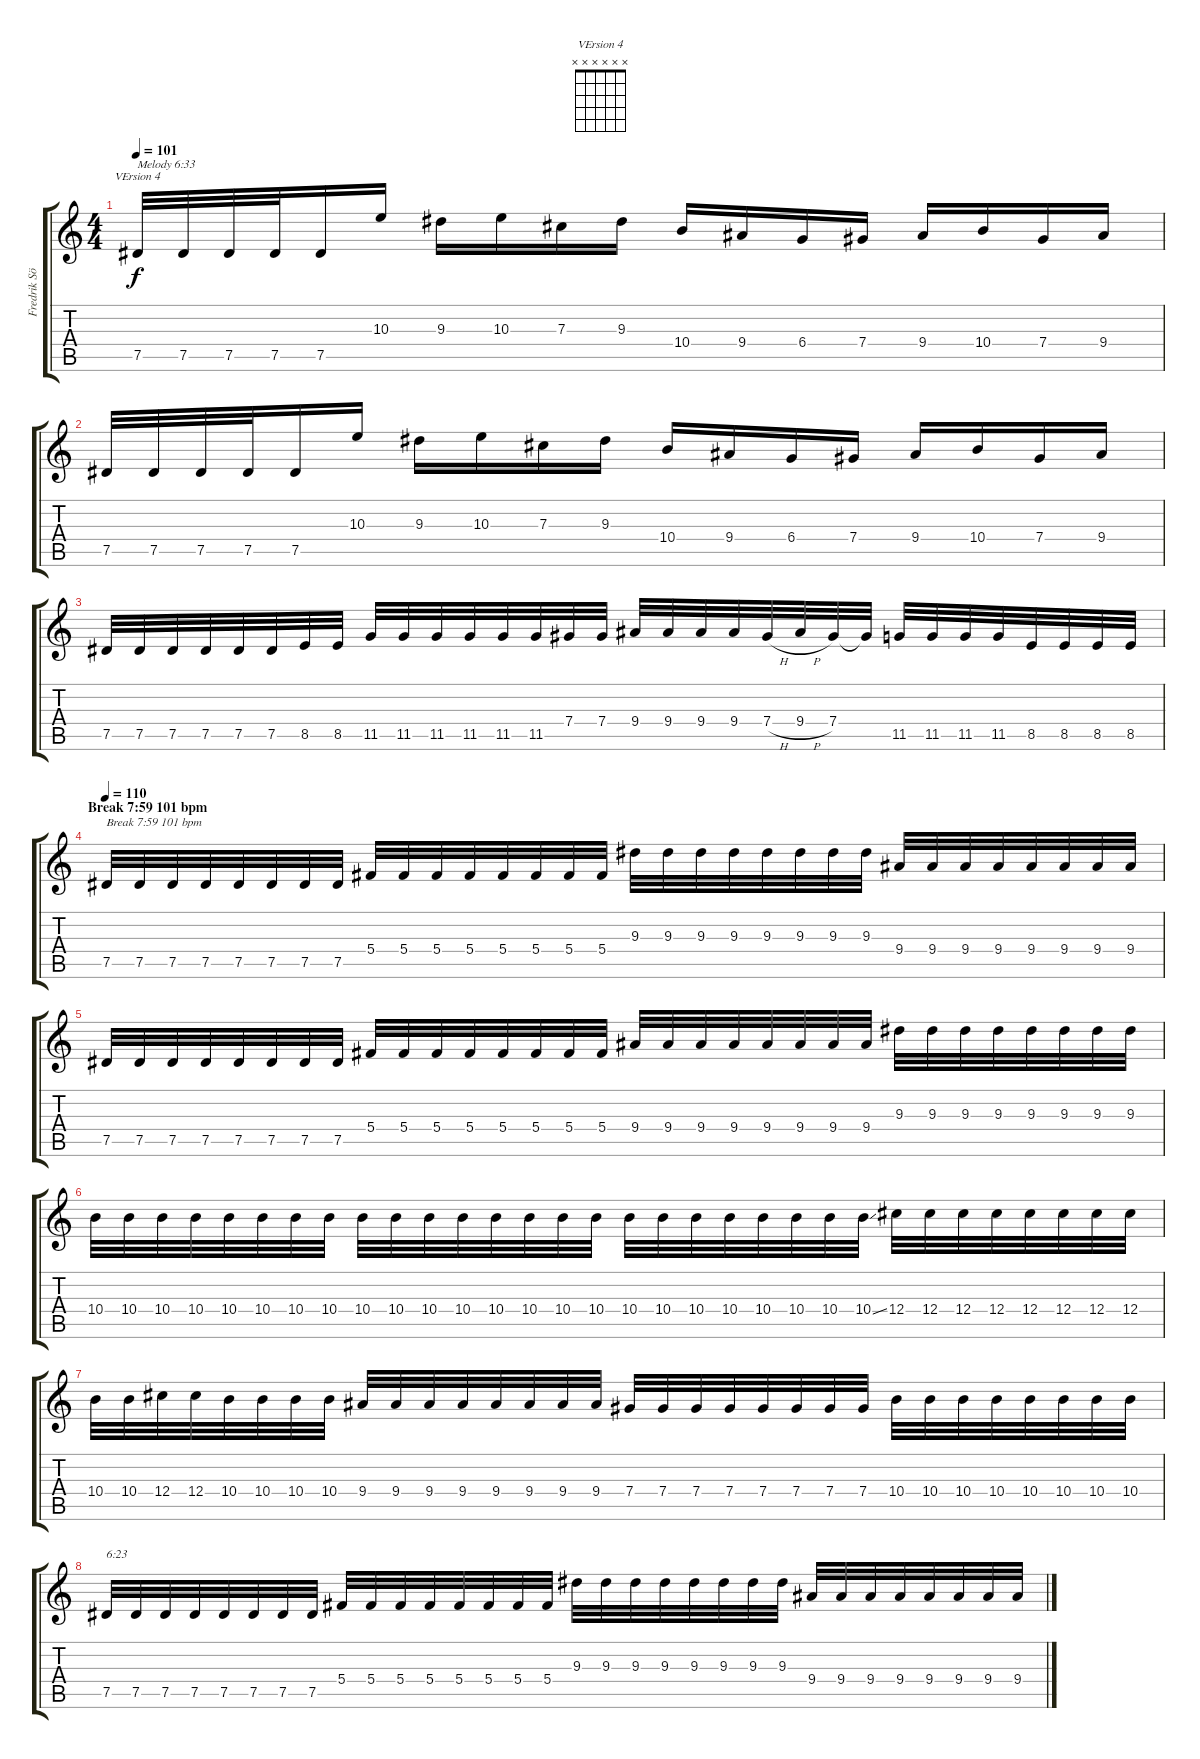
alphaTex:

\track ("Fredrik Söderberg (D# Tuning)" "Fredrik Sö") {instrument overdrivenguitar}
\staff {score tabs}
\tuning (Eb4 Bb3 Gb3 Db3 Ab2 Eb2) {hide}
\chord ("VErsion 4" x x x x x x)
\ts (4 4)
\tempo 101
\clef g2
\ks c
7.5.32{ch "VErsion 4" txt "Melody 6:33" dy f} 7.5.32 7.5.32 7.5.32 7.5.16 10.3.16 9.3.16 10.3.16 7.3.16 9.3.16 10.4.16 9.4.16 6.4.16 7.4.16 9.4.16 10.4.16 7.4.16 9.4.16 |
7.5.32 7.5.32 7.5.32 7.5.32 7.5.16 10.3.16 9.3.16 10.3.16 7.3.16 9.3.16 10.4.16 9.4.16 6.4.16 7.4.16 9.4.16 10.4.16 7.4.16 9.4.16 |
7.5.32 7.5.32 7.5.32 7.5.32 7.5.32 7.5.32 8.5.32 8.5.32 11.5.32 11.5.32 11.5.32 11.5.32 11.5.32 11.5.32 7.4.32 7.4.32 9.4.32 9.4.32 9.4.32 9.4.32 7.4{h}.32 9.4{h}.32 7.4.32 7.4{t}.32 11.5.32 11.5.32 11.5.32 11.5.32 8.5.32 8.5.32 8.5.32 8.5.32 |
\section ("" "Break 7:59 101 bpm")
\tempo 110
7.5.32{txt "Break 7:59 101 bpm"} 7.5.32 7.5.32 7.5.32 7.5.32 7.5.32 7.5.32 7.5.32 5.4.32 5.4.32 5.4.32 5.4.32 5.4.32 5.4.32 5.4.32 5.4.32 9.3.32 9.3.32 9.3.32 9.3.32 9.3.32 9.3.32 9.3.32 9.3.32 9.4.32 9.4.32 9.4.32 9.4.32 9.4.32 9.4.32 9.4.32 9.4.32 |
7.5.32 7.5.32 7.5.32 7.5.32 7.5.32 7.5.32 7.5.32 7.5.32 5.4.32 5.4.32 5.4.32 5.4.32 5.4.32 5.4.32 5.4.32 5.4.32 9.4.32 9.4.32 9.4.32 9.4.32 9.4.32 9.4.32 9.4.32 9.4.32 9.3.32 9.3.32 9.3.32 9.3.32 9.3.32 9.3.32 9.3.32 9.3.32 |
10.4.32 10.4.32 10.4.32 10.4.32 10.4.32 10.4.32 10.4.32 10.4.32 10.4.32 10.4.32 10.4.32 10.4.32 10.4.32 10.4.32 10.4.32 10.4.32 10.4.32 10.4.32 10.4.32 10.4.32 10.4.32 10.4.32 10.4.32 10.4{ss}.32 12.4.32 12.4.32 12.4.32 12.4.32 12.4.32 12.4.32 12.4.32 12.4.32 |
10.4.32 10.4.32 12.4.32 12.4.32 10.4.32 10.4.32 10.4.32 10.4.32 9.4.32 9.4.32 9.4.32 9.4.32 9.4.32 9.4.32 9.4.32 9.4.32 7.4.32 7.4.32 7.4.32 7.4.32 7.4.32 7.4.32 7.4.32 7.4.32 10.4.32 10.4.32 10.4.32 10.4.32 10.4.32 10.4.32 10.4.32 10.4.32 |
7.5.32{txt "6:23"} 7.5.32 7.5.32 7.5.32 7.5.32 7.5.32 7.5.32 7.5.32 5.4.32 5.4.32 5.4.32 5.4.32 5.4.32 5.4.32 5.4.32 5.4.32 9.3.32 9.3.32 9.3.32 9.3.32 9.3.32 9.3.32 9.3.32 9.3.32 9.4.32 9.4.32 9.4.32 9.4.32 9.4.32 9.4.32 9.4.32 9.4.32
